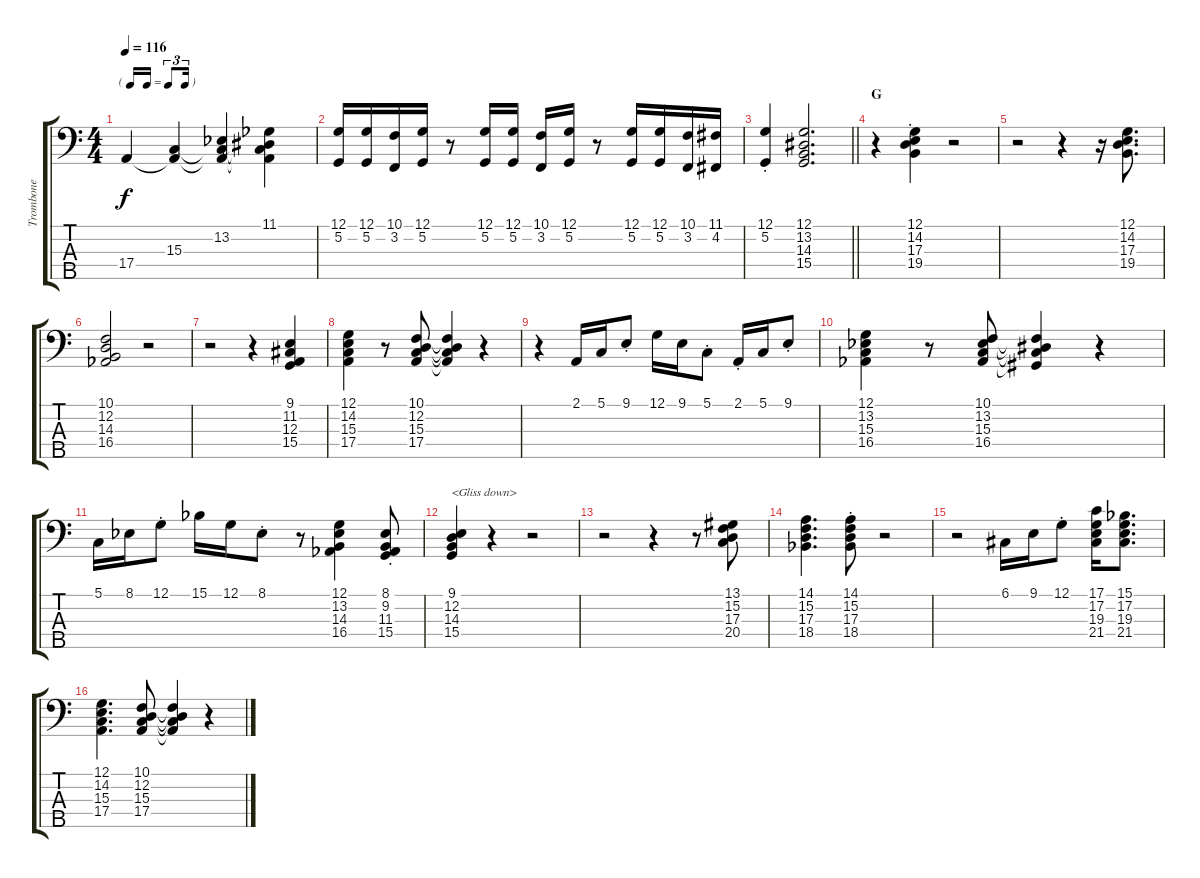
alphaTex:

\track ("Trombone" "Trombone") {instrument trombone}
\staff {score tabs}
\tuning (G2 D2 A1 E1 B0) {hide}
\ts (4 4)
\tf triplet16th
\tempo 116
\clef f4
\ks c
17.4.4{dy f} (15.3 17.4{t}).4 (13.2{acc b} 15.3{t} 17.4{t}).4 (11.1{acc b} 13.2{t} 15.3{t} 17.4{t}).4 |
(12.1 5.2).16 (12.1 5.2).16 (10.1 3.2).16 (12.1 5.2).16 r.8 (12.1 5.2).16 (12.1 5.2).16 (10.1 3.2).16 (12.1 5.2).16 r.8 (12.1 5.2).16 (12.1 5.2).16 (10.1 3.2).16 (11.1 4.2).16 |
\barLineRight lightlight
(12.1{st} 5.2{st}).4 (12.1 13.2 14.3 15.4).2{d} |
\section ("" "G")
r.4 (12.1{st} 14.2{st} 17.3{st} 19.4{st}).4 r.2 |
r.2 r.4 r.16 (12.1 14.2 17.3 19.4).8{d} |
(10.1 12.2 14.3 16.4{acc b}).2 r.2 |
r.2 r.4 (9.1 11.2 12.3 15.4).4 |
(12.1 14.2 15.3 17.4).4 r.8 (10.1 12.2 15.3 17.4).8 (10.1{t} 12.2{t} 15.3{t} 17.4{t}).4 r.4 |
r.4 2.1.16 5.1.16 9.1{st}.8 12.1.16 9.1.16 5.1{st}.8 2.1{st}.16 5.1.16 9.1{st}.8 |
(12.1 13.2{acc b} 15.3 16.4{acc b}).4 r.8 (10.1 13.2{acc b} 15.3 16.4{acc b}).8 (10.1{t} 13.2{t} 15.3{t} 16.4{t}).4 r.4 |
5.1.16 8.1{acc b}.16 12.1{st}.8 15.1{acc b}.16 12.1.16 8.1{st acc b}.8 r.8 (12.1 13.2{acc b} 14.3 16.4{acc b}).4 (8.1{st acc b} 9.2{st} 11.3{st acc b} 15.4{st}).8 |
(9.1 12.2 14.3 15.4).4{txt "<Gliss down>"} r.4 r.2 |
r.2 r.4 r.8 (13.1 15.2 17.3 20.4).8 |
(14.1 15.2 17.3 18.4{acc b}).4{d} (14.1{st} 15.2{st} 17.3{st} 18.4{st acc b}).8 r.2 |
r.2 6.1.16 9.1.16 12.1{st}.8 (17.1 17.2 19.3 21.4).16 (15.1{acc b} 17.2 19.3 21.4).8{d} |
(12.1 14.2 15.3 17.4).4{d} (10.1 12.2 15.3 17.4).8 (10.1{t} 12.2{t} 15.3{t} 17.4{t}).4 r.4
